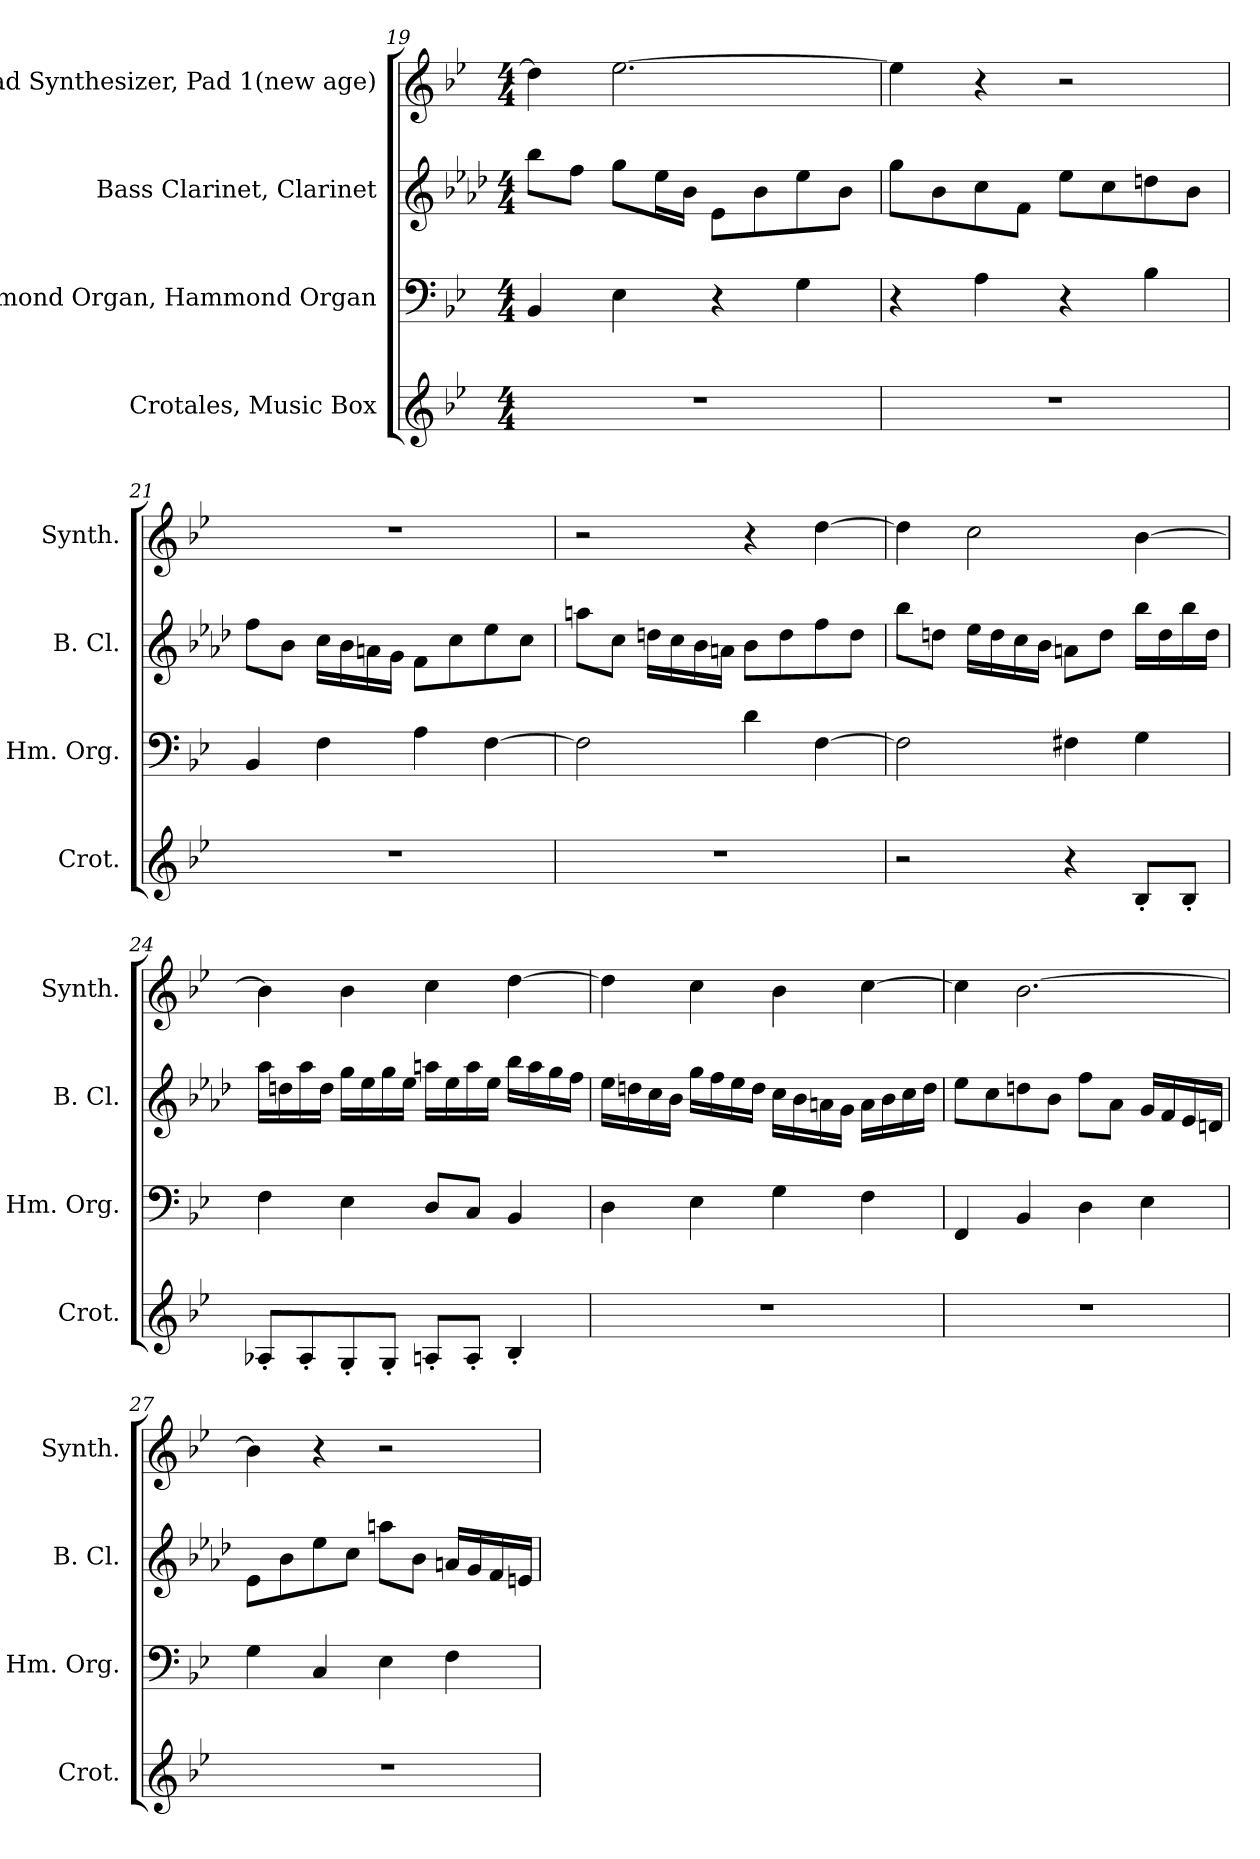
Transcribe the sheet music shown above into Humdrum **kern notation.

**kern	**kern	**kern	**kern
*part4	*part3	*part2	*part1
*staff4	*staff3	*staff2	*staff1
*I"Crotales, Music Box	*I"Hammond Organ, Hammond Organ	*I"Bass Clarinet, Clarinet	*I"Pad Synthesizer, Pad 1(new age)
*I'Crot.	*I'Hm. Org.	*I'B. Cl.	*I'Synth.
*clefG2	*clefF4	*clefG2	*clefG2
*ITrd-14c-24	*	*ITrd8c14	*
*k[b-e-]	*k[b-e-]	*k[b-e-a-d-]	*k[b-e-]
*M4/4	*M4/4	*M4/4	*M4/4
=19	=19	=19	=19
1r	4BB-/	8b-\L	4dd\]
.	.	8f\J	.
.	4E-\	8g\L	[2.ee-\
.	.	16e-\L	.
.	.	16B-\JJ	.
.	4r	8E-\L	.
.	.	8B-\	.
.	4G\	8e-\	.
.	.	8B-\J	.
!!LO:PB:g=z
=20	=20	=20	=20
1r	4r	8g\L	4ee-\]
.	.	8B-\	.
.	4A\	8c\	4r
.	.	8F\J	.
.	4r	8e-\L	2r
.	.	8c\	.
.	4B-\	8dn\	.
.	.	8B-\J	.
=21	=21	=21	=21
1r	4BB-/	8f\L	1r
.	.	8B-\J	.
.	4F\	16c\LL	.
.	.	16B-\	.
.	.	16An\	.
.	.	16G\JJ	.
.	4A\	8F\L	.
.	.	8c\	.
.	[4F\	8e-\	.
.	.	8c\J	.
=22	=22	=22	=22
1r	2F\]	8an\L	2r
.	.	8c\J	.
.	.	16dn\LL	.
.	.	16c\	.
.	.	16B-\	.
.	.	16An\JJ	.
.	4d\	8B-\L	4r
.	.	8d\	.
.	[4F\	8f\	[4dd\
.	.	8d\J	.
!!LO:LB:g=z
=23	=23	=23	=23
2r	2F\]	8b-\L	4dd\]
.	.	8dn\J	.
.	.	16e-\LL	2cc\
.	.	16d\	.
.	.	16c\	.
.	.	16B-\JJ	.
4r	4F#X\	8An\L	.
.	.	8d\J	.
8bb-'/L	4G\	16b-\LL	[4b-\
.	.	16d\	.
8bb-'/J	.	16b-\	.
.	.	16d\JJ	.
=24	=24	=24	=24
8aa-X'/L	4F\	16a-\LL	4b-\]
.	.	16dn\	.
8aa-'/	.	16a-\	.
.	.	16d\JJ	.
8gg'/	4E-\	16g\LL	4b-\
.	.	16e-\	.
8gg'/J	.	16g\	.
.	.	16e-\JJ	.
8aan'/L	8D/L	16an\LL	4cc\
.	.	16e-\	.
8aa'/J	8C/J	16a\	.
.	.	16e-\JJ	.
4bb-'/	4BB-/	16b-\LL	[4dd\
.	.	16a\	.
.	.	16g\	.
.	.	16f\JJ	.
!!LO:LB:g=z
=25	=25	=25	=25
1r	4D\	16e-\LL	4dd\]
.	.	16dn\	.
.	.	16c\	.
.	.	16B-\JJ	.
.	4E-\	16g\LL	4cc\
.	.	16f\	.
.	.	16e-\	.
.	.	16d\JJ	.
.	4G\	16c\LL	4b-\
.	.	16B-\	.
.	.	16An\	.
.	.	16G\JJ	.
.	4F\	16A\LL	[4cc\
.	.	16B-\	.
.	.	16c\	.
.	.	16d\JJ	.
=26	=26	=26	=26
1r	4FF/	8e-\L	4cc\]
.	.	8c\	.
.	4BB-/	8dn\	[2.b-\
.	.	8B-\J	.
.	4D\	8f\L	.
.	.	8A-\J	.
.	4E-\	16G/LL	.
.	.	16F/	.
.	.	16E-/	.
.	.	16Dn/JJ	.
=27	=27	=27	=27
1r	4G\	8E-\L	4b-\]
.	.	8B-\	.
.	4C/	8e-\	4r
.	.	8c\J	.
.	4E-\	8an\L	2r
.	.	8B-\J	.
.	4F\	16An/LL	.
.	.	16G/	.
.	.	16F/	.
.	.	16En/JJ	.
=	=	=	=
*-	*-	*-	*-
